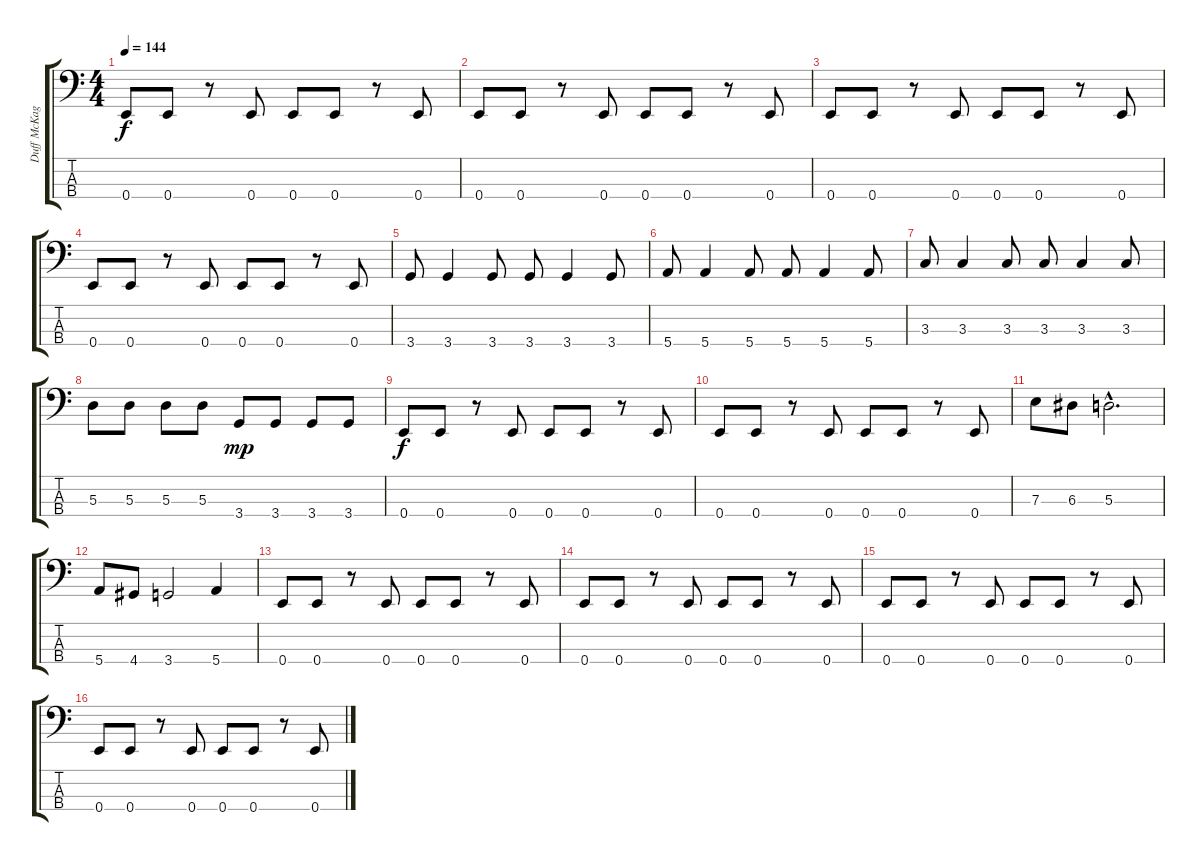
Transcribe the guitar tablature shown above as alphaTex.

\track ("Duff McKagan" "Duff McKag") {instrument electricbassfinger}
\staff {score tabs}
\tuning (G2 D2 A1 E1) {hide}
\ts (4 4)
\tempo 144
\clef f4
\ks c
0.4.8{dy f volume 11} 0.4.8 r.8 0.4.8 0.4.8 0.4.8 r.8 0.4.8 |
0.4.8 0.4.8 r.8 0.4.8 0.4.8 0.4.8 r.8 0.4.8 |
0.4.8 0.4.8 r.8 0.4.8 0.4.8 0.4.8 r.8 0.4.8 |
0.4.8 0.4.8 r.8 0.4.8 0.4.8 0.4.8 r.8 0.4.8 |
3.4.8 3.4.4 3.4.8 3.4.8 3.4.4 3.4.8 |
5.4.8 5.4.4 5.4.8 5.4.8 5.4.4 5.4.8 |
3.3.8 3.3.4 3.3.8 3.3.8 3.3.4 3.3.8 |
5.3.8 5.3.8 5.3.8 5.3.8 3.4.8{dy mp} 3.4.8 3.4.8 3.4.8 |
0.4.8{dy f} 0.4.8 r.8 0.4.8 0.4.8 0.4.8 r.8 0.4.8 |
0.4.8 0.4.8 r.8 0.4.8 0.4.8 0.4.8 r.8 0.4.8 |
7.3.8 6.3.8 5.3{hac}.2{d} |
5.4.8 4.4.8 3.4.2 5.4.4 |
0.4.8 0.4.8 r.8 0.4.8 0.4.8 0.4.8 r.8 0.4.8 |
0.4.8 0.4.8 r.8 0.4.8 0.4.8 0.4.8 r.8 0.4.8 |
0.4.8 0.4.8 r.8 0.4.8 0.4.8 0.4.8 r.8 0.4.8 |
0.4.8 0.4.8 r.8 0.4.8 0.4.8 0.4.8 r.8 0.4.8
